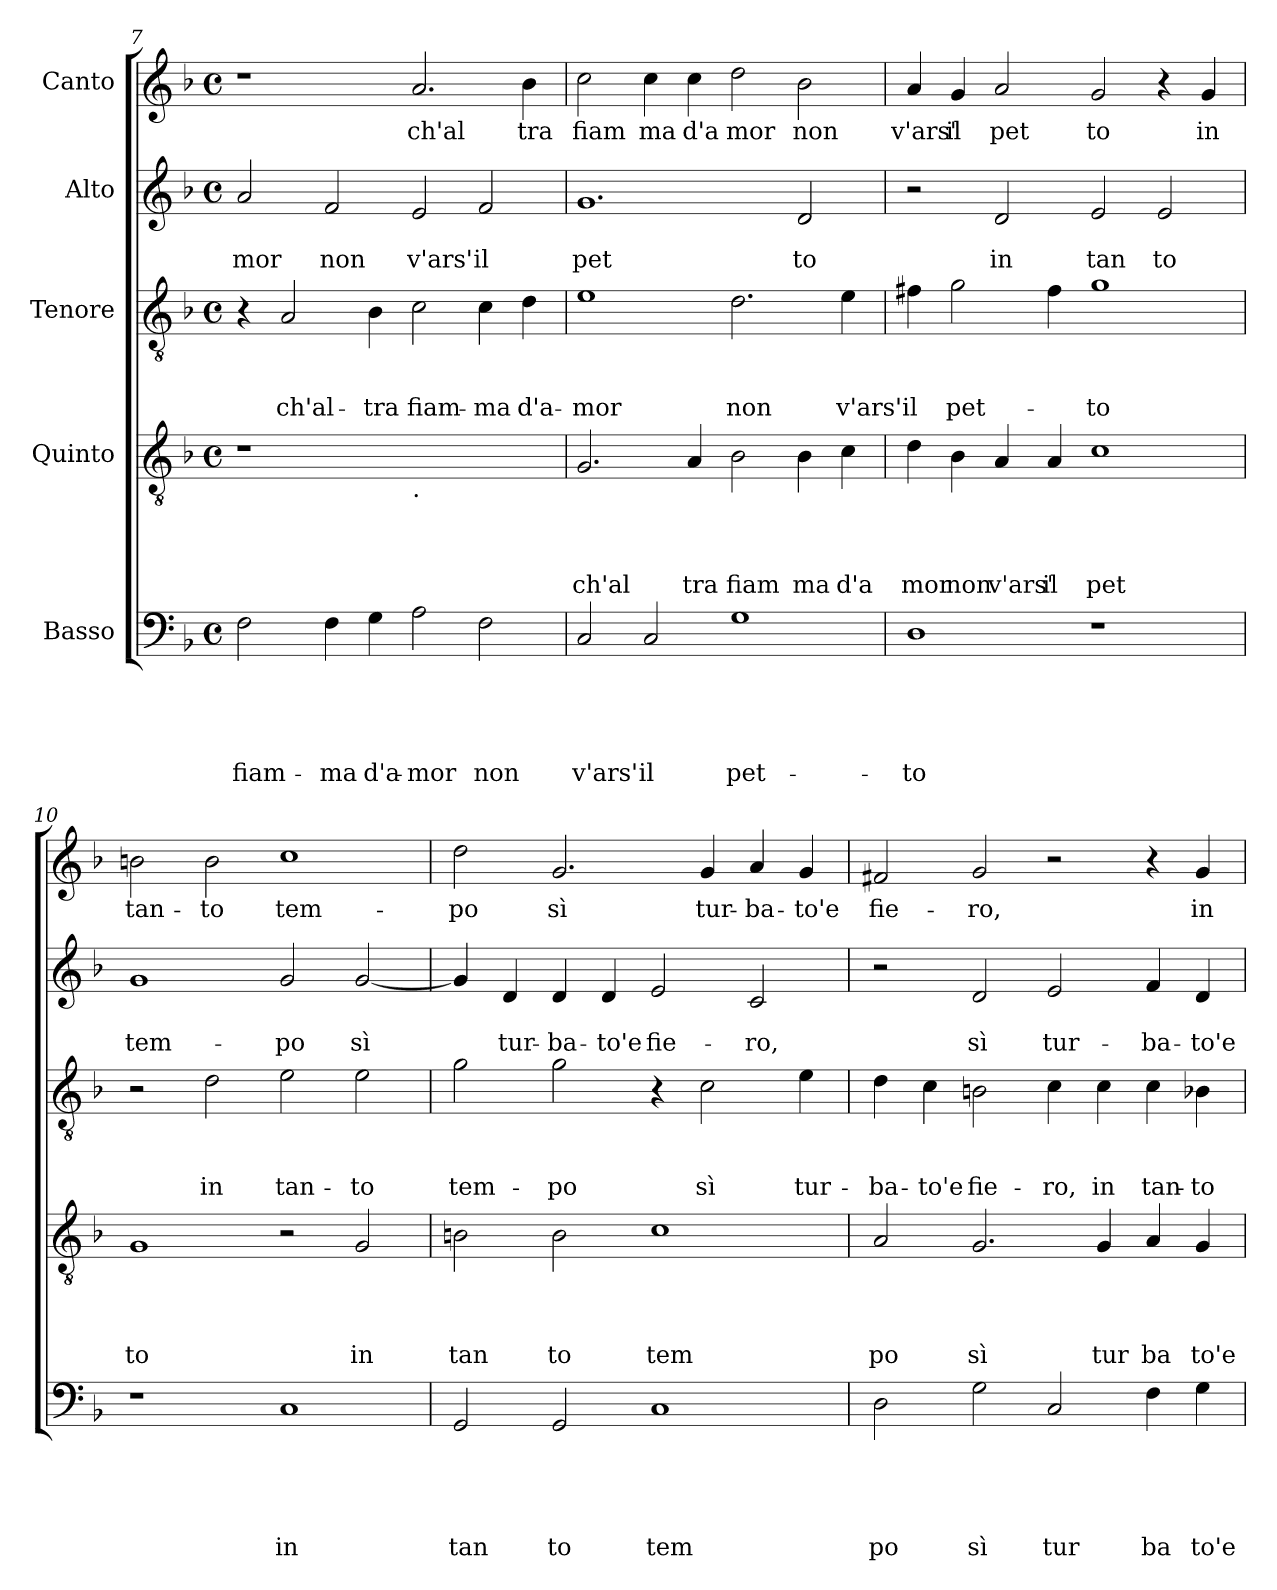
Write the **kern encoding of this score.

**kern	**text	**text	**text	**text	**text	**kern	**text	**text	**text	**text	**kern	**text	**text	**text	**kern	**text	**text	**kern	**text
*part5	*part5	*part5	*part5	*part5	*part5	*part4	*part4	*part4	*part4	*part4	*part3	*part3	*part3	*part3	*part2	*part2	*part2	*part1	*part1
*staff5	*staff5	*staff5	*staff5	*staff5	*staff5	*staff4	*staff4	*staff4	*staff4	*staff4	*staff3	*staff3	*staff3	*staff3	*staff2	*staff2	*staff2	*staff1	*staff1
*I"Basso	*	*	*	*	*	*I"Quinto	*	*	*	*	*I"Tenore	*	*	*	*I"Alto	*	*	*I"Canto	*
*clefF4	*	*	*	*	*	*clefGv2	*	*	*	*	*clefGv2	*	*	*	*clefG2	*	*	*clefG2	*
*k[b-]	*	*	*	*	*	*k[b-]	*	*	*	*	*k[b-]	*	*	*	*k[b-]	*	*	*k[b-]	*
*F:	*	*	*	*	*	*F:	*	*	*	*	*F:	*	*	*	*F:	*	*	*F:	*
*M4/4	*	*	*	*	*	*M4/4	*	*	*	*	*M4/4	*	*	*	*M4/4	*	*	*M4/4	*
*met(c)	*	*	*	*	*	*met(c)	*	*	*	*	*met(c)	*	*	*	*met(c)	*	*	*met(c)	*
=7	=7	=7	=7	=7	=7	=7	=7	=7	=7	=7	=7	=7	=7	=7	=7	=7	=7	=7	=7
!	!	!	!	!	!LO:LY:b	!	!	!	!	!	!	!	!	!	!	!	!LO:LY:b	!	!
2F\	.	.	.	.	fiam-	1r	.	.	.	.	4r	.	.	.	2a/	.	mor	1r	.
!	!	!	!	!	!	!	!	!	!	!	!	!	!	!LO:LY:b	!	!	!	!	!
.	.	.	.	.	.	.	.	.	.	.	2A/	.	.	ch'al-	.	.	.	.	.
!	!	!	!	!	!LO:LY:b	!	!	!	!	!	!	!	!	!	!	!	!LO:LY:b	!	!
4F\	.	.	.	.	-ma	.	.	.	.	.	.	.	.	.	2f/	.	non	.	.
!	!	!	!	!	!LO:LY:b	!	!	!	!	!	!	!	!	!LO:LY:b	!	!	!	!	!
4G\	.	.	.	.	d'a-	.	.	.	.	.	4B-\	.	.	-tra	.	.	.	.	.
!	!	!	!	!	!	!LO:TX:b:t=.	!	!	!	!	!	!	!	!	!	!	!	!	!
!	!	!	!	!	!LO:LY:b	!	!	!	!	!	!	!	!	!LO:LY:b	!	!	!LO:LY:b	!	!LO:LY:b
2A\	.	.	.	.	-mor	1ryy	.	.	.	.	2c\	.	.	fiam-	2e/	.	v'ars'	2.a/	ch'al
!	!	!	!	!	!LO:LY:b	!	!	!	!	!	!	!	!	!LO:LY:b	!	!	!LO:LY:b	!	!
2F\	.	.	.	.	non	.	.	.	.	.	4c\	.	.	-ma	2f/	.	il	.	.
!	!	!	!	!	!	!	!	!	!	!	!	!	!	!LO:LY:b	!	!	!	!	!LO:LY:b
.	.	.	.	.	.	.	.	.	.	.	4d\	.	.	d'a-	.	.	.	4b-\	tra
=8	=8	=8	=8	=8	=8	=8	=8	=8	=8	=8	=8	=8	=8	=8	=8	=8	=8	=8	=8
!	!	!	!	!	!LO:LY:b	!	!	!	!	!LO:LY:b	!	!	!	!LO:LY:b	!	!	!LO:LY:b	!	!LO:LY:b
2C/	.	.	.	.	v'ars'	2.G/	.	.	.	ch'al	1e	.	.	-mor	1.g	.	pet	2cc\	fiam
!	!	!	!	!	!LO:LY:b	!	!	!	!	!	!	!	!	!	!	!	!	!	!LO:LY:b
2C/	.	.	.	.	il	.	.	.	.	.	.	.	.	.	.	.	.	4cc\	ma
!	!	!	!	!	!	!	!	!	!	!LO:LY:b	!	!	!	!	!	!	!	!	!LO:LY:b
.	.	.	.	.	.	4A/	.	.	.	tra	.	.	.	.	.	.	.	4cc\	d'a
!	!	!	!	!	!LO:LY:b	!	!	!	!	!LO:LY:b	!	!	!	!LO:LY:b	!	!	!	!	!LO:LY:b
1G	.	.	.	.	pet-	2B-\	.	.	.	fiam	2.d\	.	.	non	.	.	.	2dd\	mor
!	!	!	!	!	!	!	!	!	!	!LO:LY:b	!	!	!	!	!	!	!LO:LY:b	!	!LO:LY:b
.	.	.	.	.	.	4B-\	.	.	.	ma	.	.	.	.	2d/	.	to	2b-\	non
!	!	!	!	!	!	!	!	!	!	!LO:LY:b	!	!	!	!LO:LY:b	!	!	!	!	!
.	.	.	.	.	.	4c\	.	.	.	d'a	4e\	.	.	v'ars'	.	.	.	.	.
=9	=9	=9	=9	=9	=9	=9	=9	=9	=9	=9	=9	=9	=9	=9	=9	=9	=9	=9	=9
!	!	!	!	!	!LO:LY:b	!	!	!	!	!LO:LY:b	!	!	!	!LO:LY:b	!	!	!	!	!LO:LY:b
1D	.	.	.	.	-to	4d\	.	.	.	mor	4f#X\	.	.	il	2r	.	.	4a/	v'ars'
!	!	!	!	!	!	!	!	!	!	!LO:LY:b	!	!	!	!LO:LY:b	!	!	!	!	!LO:LY:b
.	.	.	.	.	.	4B-\	.	.	.	non	2g\	.	.	pet-	.	.	.	4g/	il
!	!	!	!	!	!	!	!	!	!	!LO:LY:b	!	!	!	!	!	!	!LO:LY:b	!	!LO:LY:b
.	.	.	.	.	.	4A/	.	.	.	v'ars'	.	.	.	.	2d/	.	in	2a/	pet
!	!	!	!	!	!	!	!	!	!	!LO:LY:b	!	!	!	!	!	!	!	!	!
.	.	.	.	.	.	4A/	.	.	.	il	4f#\	.	.	.	.	.	.	.	.
!	!	!	!	!	!	!	!	!	!	!LO:LY:b	!	!	!	!LO:LY:b	!	!	!LO:LY:b	!	!LO:LY:b
1r	.	.	.	.	.	1c	.	.	.	pet	1g	.	.	-to	2e/	.	tan	2g/	to
!	!	!	!	!	!	!	!	!	!	!	!	!	!	!	!	!	!LO:LY:b	!	!
.	.	.	.	.	.	.	.	.	.	.	.	.	.	.	2e/	.	to	4r	.
!	!	!	!	!	!	!	!	!	!	!	!	!	!	!	!	!	!	!	!LO:LY:b
.	.	.	.	.	.	.	.	.	.	.	.	.	.	.	.	.	.	4g/	in
!!LO:LB:g=z
=10	=10	=10	=10	=10	=10	=10	=10	=10	=10	=10	=10	=10	=10	=10	=10	=10	=10	=10	=10
!	!	!	!	!	!	!	!	!	!	!LO:LY:b	!	!	!	!	!	!	!LO:LY:b	!	!LO:LY:b
1r	.	.	.	.	.	1G	.	.	.	to	2r	.	.	.	1g	.	tem-	2bn\	tan-
!	!	!	!	!	!	!	!	!	!	!	!	!	!	!LO:LY:b	!	!	!	!	!LO:LY:b
.	.	.	.	.	.	.	.	.	.	.	2d\	.	.	in	.	.	.	2b\	-to
!	!	!	!	!	!LO:LY:b	!	!	!	!	!	!	!	!	!LO:LY:b	!	!	!LO:LY:b	!	!LO:LY:b
1C	.	.	.	.	in	2r	.	.	.	.	2e\	.	.	tan-	2g/	.	-po	1cc	tem-
!	!	!	!	!	!	!	!	!	!	!LO:LY:b	!	!	!	!LO:LY:b	!	!	!LO:LY:b	!	!
.	.	.	.	.	.	2G/	.	.	.	in	2e\	.	.	-to	[<2g/	.	sì	.	.
=11	=11	=11	=11	=11	=11	=11	=11	=11	=11	=11	=11	=11	=11	=11	=11	=11	=11	=11	=11
!	!	!	!	!	!LO:LY:b	!	!	!	!	!LO:LY:b	!	!	!	!LO:LY:b	!	!	!	!	!LO:LY:b
2GG/	.	.	.	.	tan	2Bn\	.	.	.	tan	2g\	.	.	tem-	4g/]	.	.	2dd\	-po
!	!	!	!	!	!	!	!	!	!	!	!	!	!	!	!	!	!LO:LY:b	!	!
.	.	.	.	.	.	.	.	.	.	.	.	.	.	.	4d/	.	tur-	.	.
!	!	!	!	!	!LO:LY:b	!	!	!	!	!LO:LY:b	!	!	!	!LO:LY:b	!	!	!LO:LY:b	!	!LO:LY:b
2GG/	.	.	.	.	to	2B\	.	.	.	to	2g\	.	.	-po	4d/	.	-ba-	2.g/	sì
!	!	!	!	!	!	!	!	!	!	!	!	!	!	!	!	!	!LO:LY:b	!	!
.	.	.	.	.	.	.	.	.	.	.	.	.	.	.	4d/	.	-to'e	.	.
!	!	!	!	!	!LO:LY:b	!	!	!	!	!LO:LY:b	!	!	!	!	!	!	!LO:LY:b	!	!
1C	.	.	.	.	tem	1c	.	.	.	tem	4r	.	.	.	2e/	.	fie-	.	.
!	!	!	!	!	!	!	!	!	!	!	!	!	!	!LO:LY:b	!	!	!	!	!LO:LY:b
.	.	.	.	.	.	.	.	.	.	.	2c\	.	.	sì	.	.	.	4g/	tur-
!	!	!	!	!	!	!	!	!	!	!	!	!	!	!	!	!	!LO:LY:b	!	!LO:LY:b
.	.	.	.	.	.	.	.	.	.	.	.	.	.	.	2c/	.	-ro,	4a/	-ba-
!	!	!	!	!	!	!	!	!	!	!	!	!	!	!LO:LY:b	!	!	!	!	!LO:LY:b
.	.	.	.	.	.	.	.	.	.	.	4e\	.	.	tur-	.	.	.	4g/	-to'e
=12	=12	=12	=12	=12	=12	=12	=12	=12	=12	=12	=12	=12	=12	=12	=12	=12	=12	=12	=12
!	!	!	!	!	!LO:LY:b	!	!	!	!	!LO:LY:b	!	!	!	!LO:LY:b	!	!	!	!	!LO:LY:b
2D\	.	.	.	.	po	2A/	.	.	.	po	4d\	.	.	-ba-	2r	.	.	2f#X/	fie-
!	!	!	!	!	!	!	!	!	!	!	!	!	!	!LO:LY:b	!	!	!	!	!
.	.	.	.	.	.	.	.	.	.	.	4c\	.	.	-to'e	.	.	.	.	.
!	!	!	!	!	!LO:LY:b	!	!	!	!	!LO:LY:b	!	!	!	!LO:LY:b	!	!	!LO:LY:b	!	!LO:LY:b
2G\	.	.	.	.	sì	2.G/	.	.	.	sì	2Bn\	.	.	fie-	2d/	.	sì	2g/	-ro,
!	!	!	!	!	!LO:LY:b	!	!	!	!	!	!	!	!	!LO:LY:b	!	!	!LO:LY:b	!	!
2C/	.	.	.	.	tur	.	.	.	.	.	4c\	.	.	-ro,	2e/	.	tur-	2r	.
!	!	!	!	!	!	!	!	!	!	!LO:LY:b	!	!	!	!LO:LY:b	!	!	!	!	!
.	.	.	.	.	.	4G/	.	.	.	tur	4c\	.	.	in	.	.	.	.	.
!	!	!	!	!	!LO:LY:b	!	!	!	!	!LO:LY:b	!	!	!	!LO:LY:b	!	!	!LO:LY:b	!	!
4F\	.	.	.	.	ba	4A/	.	.	.	ba	4c\	.	.	tan-	4f/	.	-ba-	4r	.
!	!	!	!	!	!LO:LY:b	!	!	!	!	!LO:LY:b	!	!	!	!LO:LY:b	!	!	!LO:LY:b	!	!LO:LY:b
4G\	.	.	.	.	to'e	4G/	.	.	.	to'e	4B-X\	.	.	-to	4d/	.	-to'e	4g/	in
=	=	=	=	=	=	=	=	=	=	=	=	=	=	=	=	=	=	=	=
*-	*-	*-	*-	*-	*-	*-	*-	*-	*-	*-	*-	*-	*-	*-	*-	*-	*-	*-	*-
